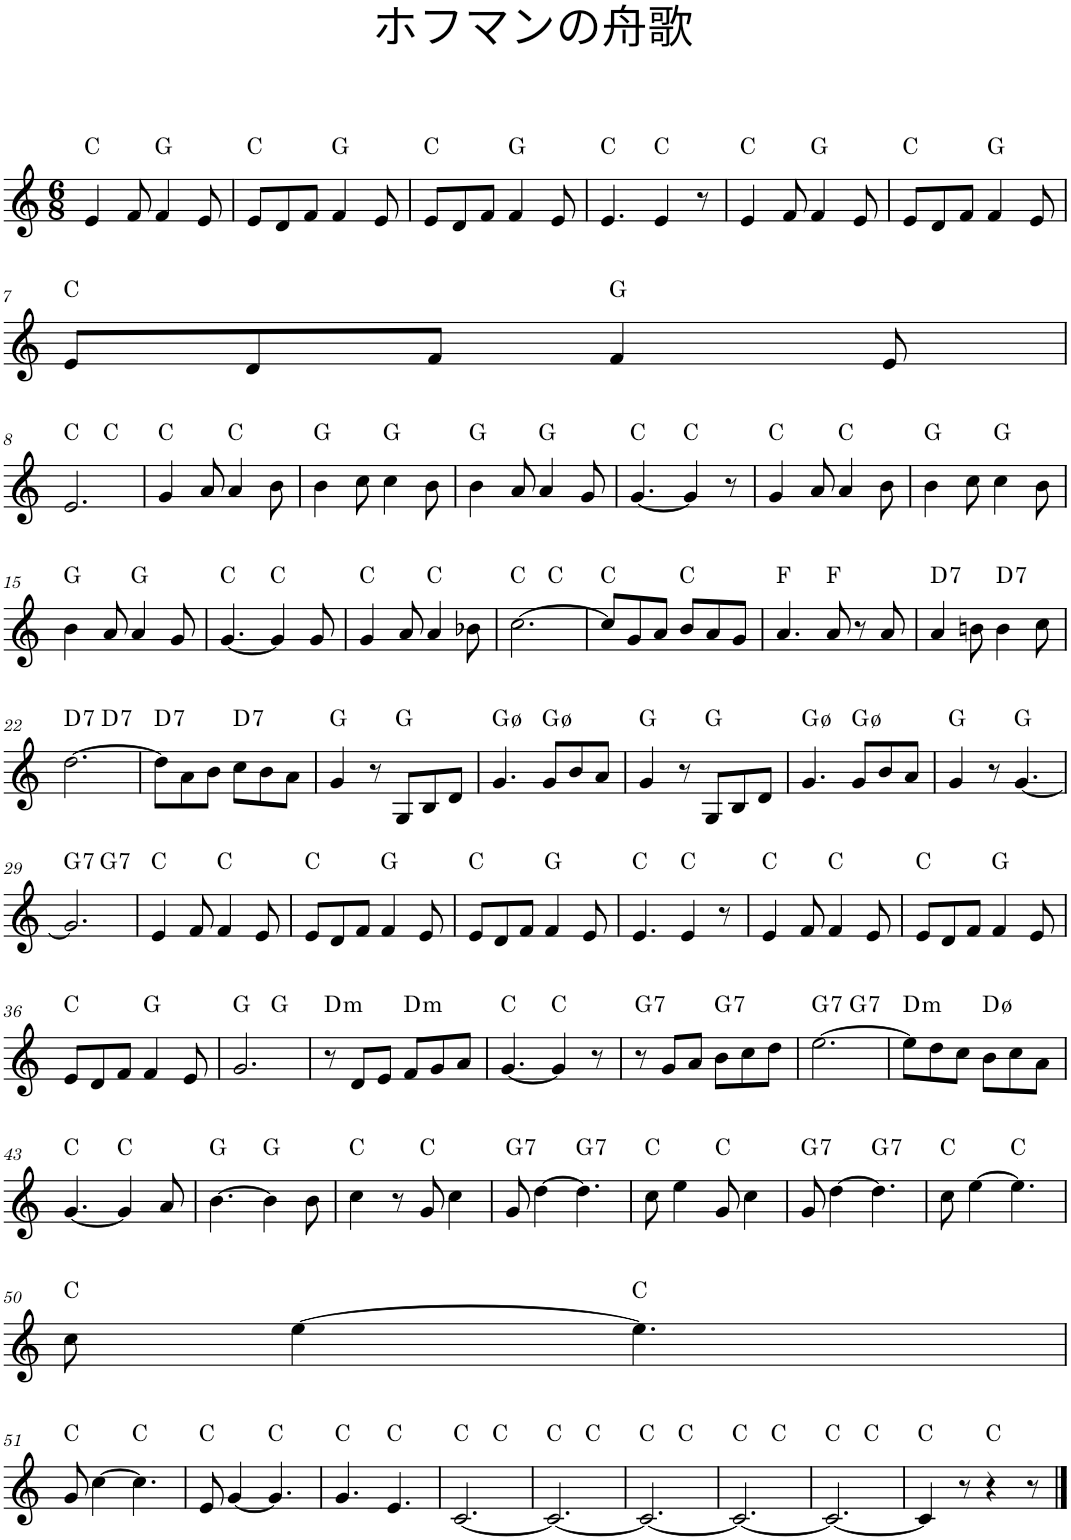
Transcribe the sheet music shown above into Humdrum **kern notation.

**kern	**harte
*part1	*part1
*staff1	*
*I"Piano	*
*I'Pno.	*
*clefG2	*
*k[]	*
*M6/8	*
=1	=1
4e/	C:maj
8f/	.
4f/	G:maj
8e/	.
=2	=2
8e/L	C:maj
8d/	.
8f/J	.
4f/	G:maj
8e/	.
=3	=3
8e/L	C:maj
8d/	.
8f/J	.
4f/	G:maj
8e/	.
=4	=4
4.e/	C:maj
4e/	C:maj
8r	.
=5	=5
4e/	C:maj
8f/	.
4f/	G:maj
8e/	.
=6	=6
8e/L	C:maj
8d/	.
8f/J	.
4f/	G:maj
8e/	.
!!LO:LB:g=z
=7	=7
8e/L	C:maj
8d/	.
8f/J	.
4f/	G:maj
8e/	.
!!LO:LB:g=z
=8	=8
*^	*
2.e/	4.ryy	C:maj
.	4.ryy	C:maj
*v	*v	*
=9	=9
4g/	C:maj
8a/	.
4a/	C:maj
8b\	.
=10	=10
4b\	G:maj
8cc\	.
4cc\	G:maj
8b\	.
=11	=11
4b\	G:maj
8a/	.
4a/	G:maj
8g/	.
=12	=12
[<4.g/	C:maj
4g/]	C:maj
8r	.
=13	=13
4g/	C:maj
8a/	.
4a/	C:maj
8b\	.
=14	=14
4b\	G:maj
8cc\	.
4cc\	G:maj
8b\	.
!!LO:LB:g=z
=15	=15
4b\	G:maj
8a/	.
4a/	G:maj
8g/	.
=16	=16
[<4.g/	C:maj
4g/]	C:maj
8g/	.
=17	=17
4g/	C:maj
8a/	.
4a/	C:maj
8b-X\	.
=18	=18
*^	*
[>2.cc\	4.ryy	C:maj
.	4.ryy	C:maj
*v	*v	*
=19	=19
8cc/L]	C:maj
8g/	.
8a/J	.
8b/L	C:maj
8a/	.
8g/J	.
=20	=20
4.a/	F:maj
8a/	F:maj
8r	.
8a/	.
=21	=21
!	!LO:H:kt=7
4a/	D:7
8bn\	.
!	!LO:H:kt=7
4b\	D:7
8cc\	.
!!LO:LB:g=z
=22	=22
!	!LO:H:kt=7
*^	*
[>2.dd\	4.ryy	D:7
!	!	!LO:H:kt=7
.	4.ryy	D:7
=23	=23	=23
!	!	!LO:H:kt=7
*v	*v	*
8dd\L]	D:7
8a\	.
8b\J	.
!	!LO:H:kt=7
8cc\L	D:7
8b\	.
8a\J	.
=24	=24
4g/	G:maj
8r	.
8G/L	G:maj
8B/	.
8d/J	.
=25	=25
4.g/	G:hdim7
8g/L	G:hdim7
8b/	.
8a/J	.
=26	=26
4g/	G:maj
8r	.
8G/L	G:maj
8B/	.
8d/J	.
=27	=27
4.g/	G:hdim7
8g/L	G:hdim7
8b/	.
8a/J	.
=28	=28
4g/	G:maj
8r	.
[4.g/	G:maj
!!LO:LB:g=z
=29	=29
!	!LO:H:kt=7
*^	*
2.g/]	4.ryy	G:7
!	!	!LO:H:kt=7
.	4.ryy	G:7
*v	*v	*
=30	=30
4e/	C:maj
8f/	.
4f/	C:maj
8e/	.
=31	=31
8e/L	C:maj
8d/	.
8f/J	.
4f/	G:maj
8e/	.
=32	=32
8e/L	C:maj
8d/	.
8f/J	.
4f/	G:maj
8e/	.
=33	=33
4.e/	C:maj
4e/	C:maj
8r	.
=34	=34
4e/	C:maj
8f/	.
4f/	C:maj
8e/	.
=35	=35
8e/L	C:maj
8d/	.
8f/J	.
4f/	G:maj
8e/	.
!!LO:LB:g=z
=36	=36
8e/L	C:maj
8d/	.
8f/J	.
4f/	G:maj
8e/	.
=37	=37
*^	*
2.g/	4.ryy	G:maj
.	4.ryy	G:maj
=38	=38	=38
!	!	!LO:H:kt=m
*v	*v	*
8r	D:min
8d/L	.
8e/J	.
!	!LO:H:kt=m
8f/L	D:min
8g/	.
8a/J	.
=39	=39
[<4.g/	C:maj
4g/]	C:maj
8r	.
=40	=40
!	!LO:H:kt=7
8r	G:7
8g/L	.
8a/J	.
!	!LO:H:kt=7
8b\L	G:7
8cc\	.
8dd\J	.
=41	=41
!	!LO:H:kt=7
*^	*
[>2.ee\	4.ryy	G:7
!	!	!LO:H:kt=7
.	4.ryy	G:7
=42	=42	=42
!	!	!LO:H:kt=m
*v	*v	*
8ee\L]	D:min
8dd\	.
8cc\J	.
8b\L	D:hdim7
8cc\	.
8a\J	.
!!LO:LB:g=z
=43	=43
[<4.g/	C:maj
4g/]	C:maj
8a/	.
=44	=44
[>4.b\	G:maj
4b\]	G:maj
8b\	.
=45	=45
4cc\	C:maj
8r	.
8g/	C:maj
4cc\	.
=46	=46
!	!LO:H:kt=7
8g/	G:7
[>4dd\	.
!	!LO:H:kt=7
4.dd\]	G:7
=47	=47
8cc\	C:maj
4ee\	.
8g/	C:maj
4cc\	.
=48	=48
!	!LO:H:kt=7
8g/	G:7
[>4dd\	.
!	!LO:H:kt=7
4.dd\]	G:7
=49	=49
8cc\	C:maj
[>4ee\	.
4.ee\]	C:maj
!!LO:LB:g=z
=50	=50
8cc\	C:maj
[>4ee\	.
4.ee\]	C:maj
!!LO:LB:g=z
=51	=51
8g/	C:maj
[>4cc\	.
4.cc\]	C:maj
=52	=52
8e/	C:maj
[<4g/	.
4.g/]	C:maj
=53	=53
4.g/	C:maj
4.e/	C:maj
=54	=54
*^	*
[<2.c/	4.ryy	C:maj
.	4.ryy	C:maj
=55	=55	=55
2.c/_	4.ryy	C:maj
.	4.ryy	C:maj
=56	=56	=56
2.c/_	4.ryy	C:maj
.	4.ryy	C:maj
=57	=57	=57
2.c/_	4.ryy	C:maj
.	4.ryy	C:maj
=58	=58	=58
2.c/_	4.ryy	C:maj
.	4.ryy	C:maj
*v	*v	*
=59	=59
4c/]	C:maj
8r	.
4r	C:maj
8r	.
==	==
*-	*-
